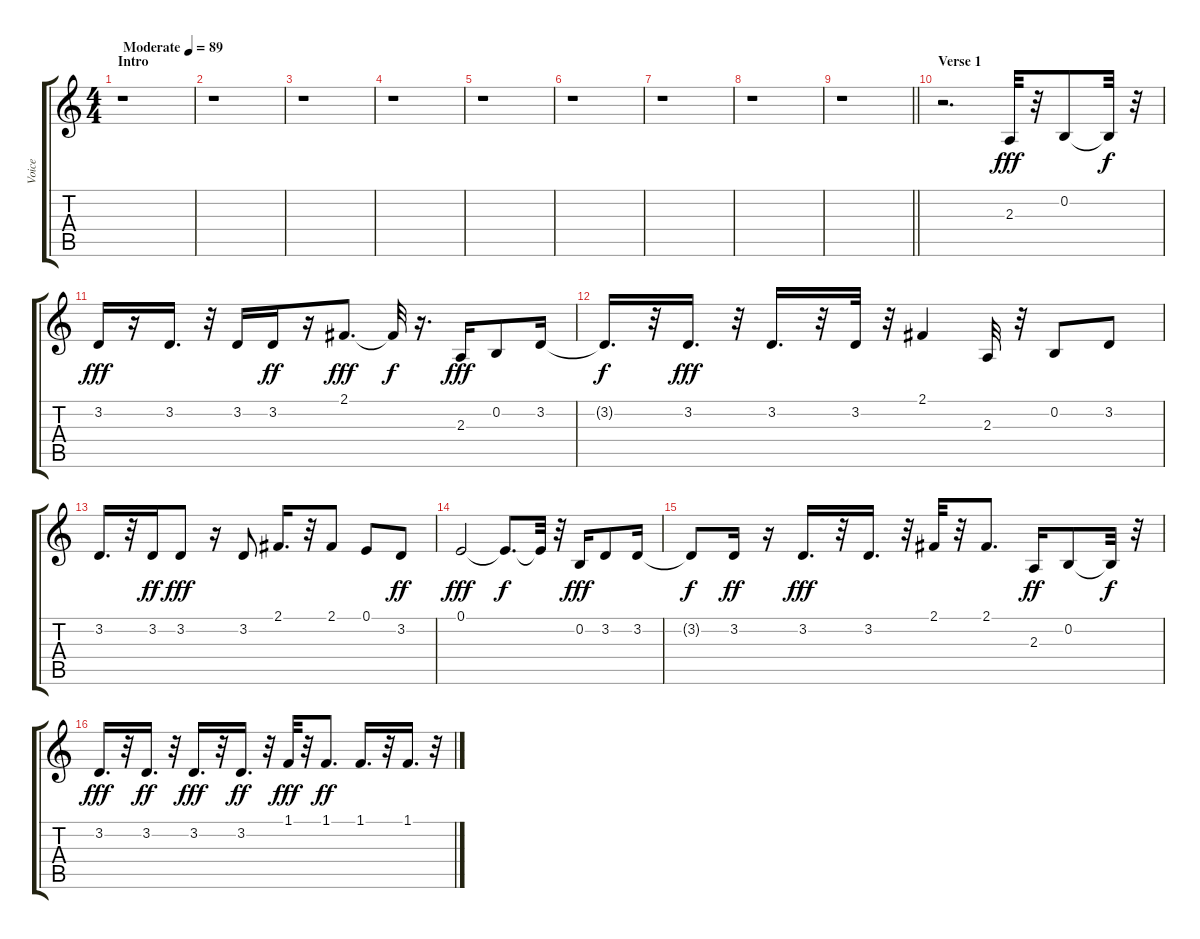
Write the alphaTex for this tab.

\track ("Voice" "Voice") {instrument synthbrass1}
\staff {score tabs}
\tuning (E4 B3 G3 D3 A2 E2) {hide}
\ts (4 4)
\section ("" "Intro")
\tempo (89 "Moderate")
\clef g2
\ks c
r.1{dy fff instrument synthbrass1} |
r.1 |
r.1 |
r.1 |
r.1 |
r.1 |
r.1 |
r.1 |
\barLineRight lightlight
r.1 |
\section ("" "Verse 1")
r.2{d} 2.3.32 r.32 0.2.8 0.2{t}.32{dy f} r.32 |
3.2.16{dy fff} r.16 3.2.16{d} r.32 3.2.16 3.2.16{dy ff} r.16 2.1.8{d dy fff} 2.1{t}.32{dy f} r.16{d} 2.3.16{dy fff} 0.2.8 3.2.16 |
3.2{t}.16{d dy f} r.32 3.2.16{d dy fff} r.32 3.2.16{d} r.32 3.2.32 r.32 2.1.4 2.3.32 r.32 0.2.8 3.2.8 |
3.2.16{d} r.32 3.2.16{dy ff} 3.2.8{dy fff} r.16 3.2.8 2.1.16{d} r.32 2.1.8 0.1.8 3.2.8{dy ff} |
0.1.2{dy fff} 0.1{t}.8{d dy f} 0.1{t}.32 r.32 0.2.16{dy fff} 3.2.8 3.2.16 |
3.2{t}.8{dy f} 3.2.16{dy ff} r.16 3.2.16{d dy fff} r.32 3.2.16{d} r.32 2.1.32 r.32 2.1.8{d} 2.3.16{dy ff} 0.2.8 0.2{t}.32{dy f} r.32 |
3.2.16{d dy fff} r.32 3.2.16{d dy ff} r.32 3.2.16{d dy fff} r.32 3.2.16{d dy ff} r.32 1.1.32{dy fff} r.32 1.1.8{d dy ff} 1.1.16{d} r.32 1.1.16{d} r.32
